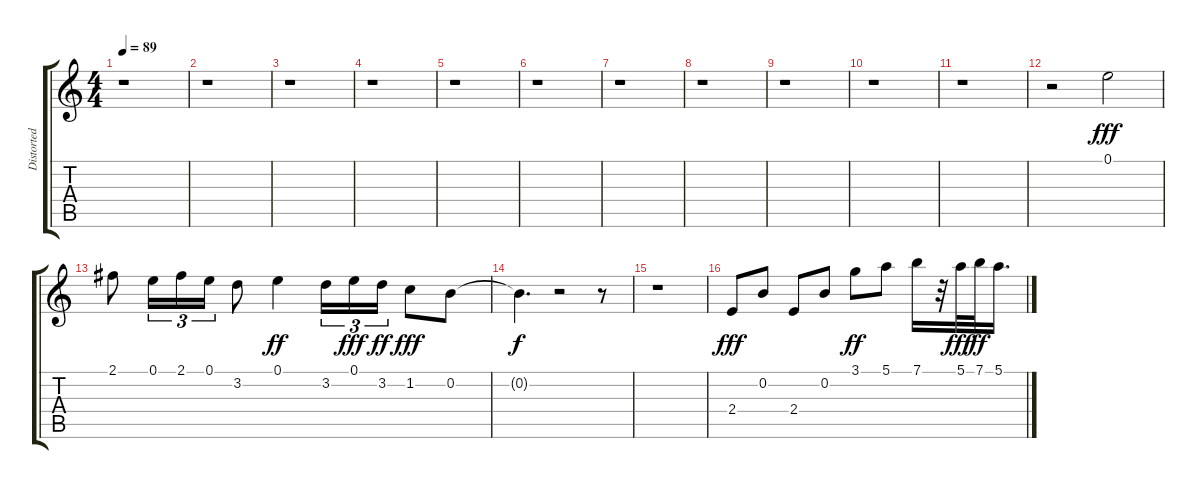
\track ("Distorted" "Distorted") {instrument overdrivenguitar}
\staff {score tabs}
\tuning (E4 B3 G3 D3 A2 E2) {hide}
\ts (4 4)
\tempo 89
\clef g2
\ks c
r.1{dy fff} |
r.1 |
r.1 |
r.1 |
r.1 |
r.1 |
r.1 |
r.1 |
r.1 |
r.1 |
r.1 |
r.2 0.1.2 |
2.1.8 0.1.16{tu (3 2)} 2.1.16{tu (3 2)} 0.1.16{tu (3 2)} 3.2.8 0.1.4{dy ff} 3.2.16{tu (3 2)} 0.1.16{tu (3 2) dy fff} 3.2.16{tu (3 2) dy ff} 1.2.8{dy fff} 0.2.8 |
0.2{t}.4{d dy f} r.2 r.8 |
r.1 |
2.4.8{dy fff} 0.2.8 2.4.8 0.2.8 3.1.8{dy ff} 5.1.8 7.1.16 r.32 5.1.32{dy fff} 7.1.32{dy ff} 5.1.16{d}
